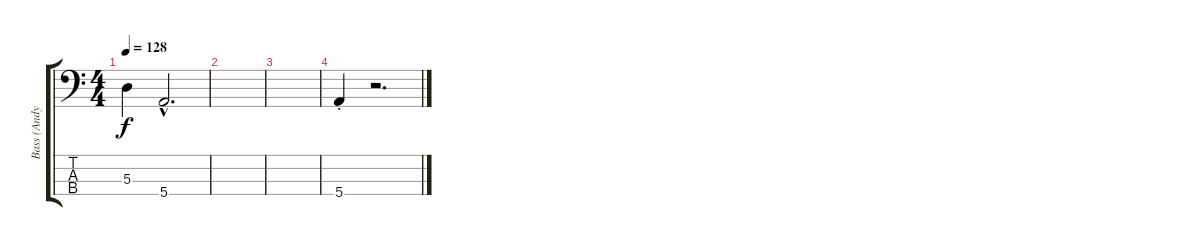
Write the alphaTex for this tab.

\track ("Bass (Andy)" "Bass (Andy") {instrument electricbassfinger}
\staff {score tabs}
\tuning (G2 D2 A1 E1) {hide}
\ts (4 4)
\tempo 128
\clef f4
\ks c
5.3.4{dy f} 5.4{hac}.2{d} |
|
|
5.4{st}.4 r.2{d}
